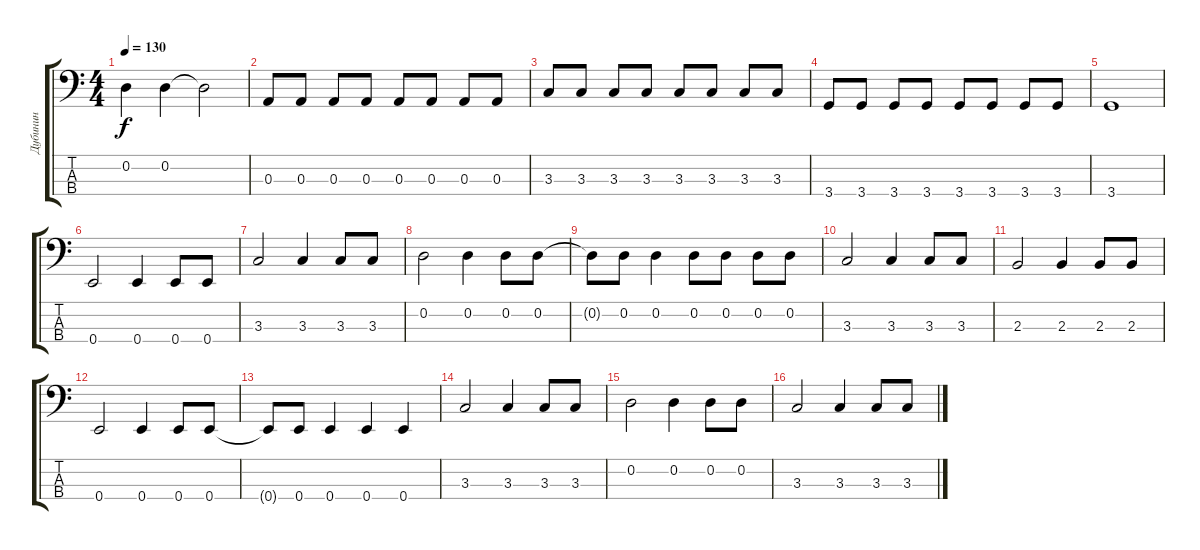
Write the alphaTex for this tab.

\track ("Дубинин" "Дубинин") {instrument electricbassfinger}
\staff {score tabs}
\tuning (G2 D2 A1 E1) {hide}
\ts (4 4)
\tempo 130
\clef f4
\ks c
0.2.4{dy f} 0.2.4 0.2{t}.2 |
0.3.8 0.3.8 0.3.8 0.3.8 0.3.8 0.3.8 0.3.8 0.3.8 |
3.3.8 3.3.8 3.3.8 3.3.8 3.3.8 3.3.8 3.3.8 3.3.8 |
3.4.8 3.4.8 3.4.8 3.4.8 3.4.8 3.4.8 3.4.8 3.4.8 |
3.4.1 |
0.4.2 0.4.4 0.4.8 0.4.8 |
3.3.2 3.3.4 3.3.8 3.3.8 |
0.2.2 0.2.4 0.2.8 0.2.8 |
0.2{t}.8 0.2.8 0.2.4 0.2.8 0.2.8 0.2.8 0.2.8 |
3.3.2 3.3.4 3.3.8 3.3.8 |
2.3.2 2.3.4 2.3.8 2.3.8 |
0.4.2 0.4.4 0.4.8 0.4.8 |
0.4{t}.8 0.4.8 0.4.4 0.4.4 0.4.4 |
3.3.2 3.3.4 3.3.8 3.3.8 |
0.2.2 0.2.4 0.2.8 0.2.8 |
3.3.2 3.3.4 3.3.8 3.3.8
